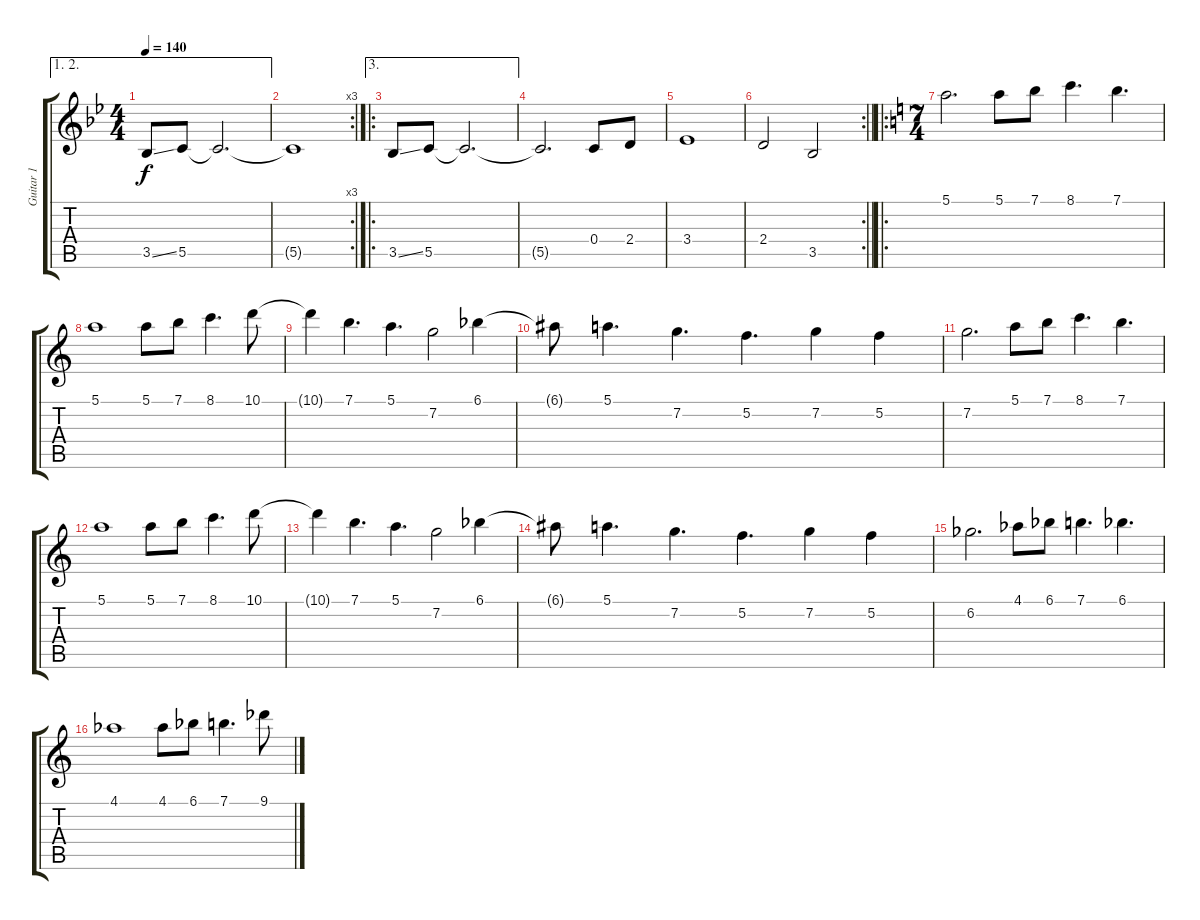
\track ("Guitar 1" "Guitar 1") {instrument distortionguitar}
\staff {score tabs}
\tuning (E4 C4 G3 C3 G2 C2) {hide}
\ae (1 2)
\ts (4 4)
\tempo 140
\clef g2
\ks gminor
3.5{ss}.8{dy f} 5.5.8 5.5{t}.2{d} |
\rc 3
5.5{t}.1 |
\ae 3
\ro
3.5{ss}.8 5.5.8 5.5{t}.2{d} |
5.5{t}.2{d} 0.4.8 2.4.8 |
3.4.1 |
\rc 2
\barLineRight lightlight
2.4.2 3.5.2 |
\ro
\ts (7 4)
\ks aminor
5.1.2{d} 5.1.8 7.1.8 8.1.4{d} 7.1.4{d} |
5.1.1 5.1.8 7.1.8 8.1.4{d} 10.1.8 |
10.1{t}.4 7.1.4{d} 5.1.4{d} 7.2.2 6.1{acc b}.4 |
6.1{t}.8 5.1.4{d} 7.2.4{d} 5.2.4{d} 7.2.4 5.2.4 |
7.2.2{d} 5.1.8 7.1.8 8.1.4{d} 7.1.4{d} |
5.1.1 5.1.8 7.1.8 8.1.4{d} 10.1.8 |
10.1{t}.4 7.1.4{d} 5.1.4{d} 7.2.2 6.1{acc b}.4 |
6.1{t}.8 5.1.4{d} 7.2.4{d} 5.2.4{d} 7.2.4 5.2.4 |
6.2{acc b}.2{d} 4.1{acc b}.8 6.1{acc b}.8 7.1.4{d} 6.1{acc b}.4{d} |
4.1{acc b}.1 4.1{acc b}.8 6.1{acc b}.8 7.1.4{d} 9.1{acc b}.8
